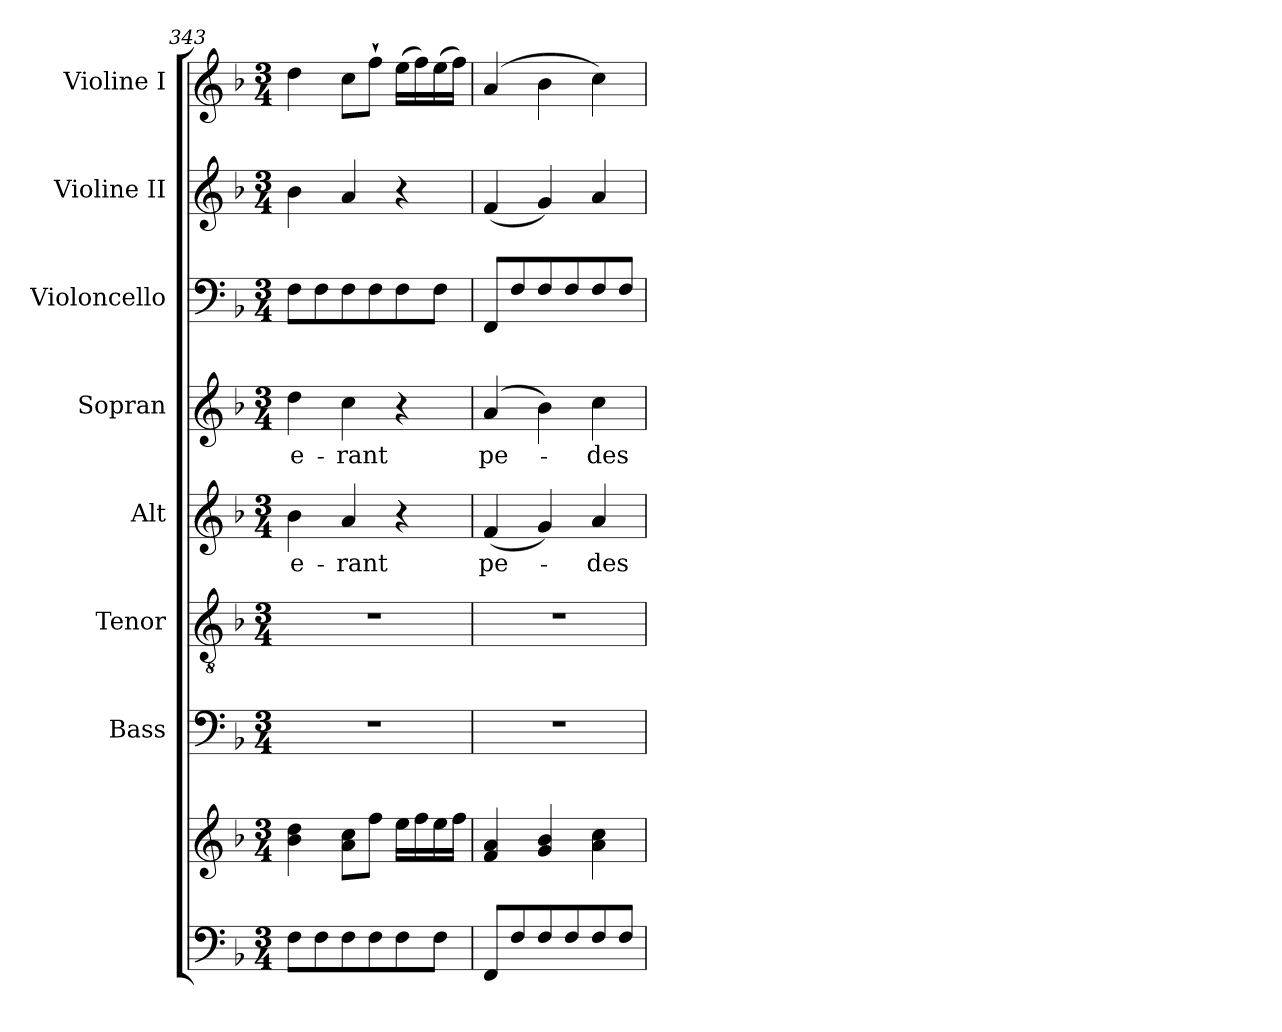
**kern	**kern	**kern	**kern	**kern	**text	**kern	**text	**kern	**kern	**kern
*part8	*part8	*part7	*part6	*part5	*part5	*part4	*part4	*part3	*part2	*part1
*staff9	*staff8	*staff7	*staff6	*staff5	*staff5	*staff4	*staff4	*staff3	*staff2	*staff1
*	*	*I"Bass	*I"Tenor	*I"Alt	*	*I"Sopran	*	*I"Violoncello	*I"Violine II	*I"Violine I
*	*	*I'B.	*I'T.	*I'A.	*	*I'S.	*	*I'Vc.	*I'Vl. II	*I'Vl. I
!!LO:PB:g=z
*clefF4	*clefG2	*clefF4	*clefGv2	*clefG2	*	*clefG2	*	*clefF4	*clefG2	*clefG2
*	*	*	*	*	*	*	*	*ITrd7c12	*	*
*k[b-]	*k[b-]	*k[b-]	*k[b-]	*k[b-]	*	*k[b-]	*	*k[b-]	*k[b-]	*k[b-]
*F:	*F:	*F:	*F:	*F:	*	*F:	*	*F:	*F:	*F:
*M3/4	*M3/4	*M3/4	*M3/4	*M3/4	*	*M3/4	*	*M3/4	*M3/4	*M3/4
=343	=343	=343	=343	=343	=343	=343	=343	=343	=343	=343
!	!	!	!	!	!LO:LY:b	!	!LO:LY:b	!	!	!
8F\L	4b-\ 4dd\	2.r	2.r	4b-\	e-	4dd\	e-	8FF\L	4b-\	4dd\
8F\	.	.	.	.	.	.	.	8FF\	.	.
!	!	!	!	!	!LO:LY:b	!	!LO:LY:b	!	!	!
8F\	8a\ 8cc\L	.	.	4a/	-rant	4cc\	-rant	8FF\	4a/	8cc\L
8F\	8ff\J	.	.	.	.	.	.	8FF\	.	8ff`>\J
8F\	16ee\LL	.	.	4r	.	4r	.	8FF\	4r	(>16ee\LL
.	16ff\	.	.	.	.	.	.	.	.	16ff\)
8F\J	16ee\	.	.	.	.	.	.	8FF\J	.	(>16ee\
.	16ff\JJ	.	.	.	.	.	.	.	.	16ff\JJ)
=344	=344	=344	=344	=344	=344	=344	=344	=344	=344	=344
!	!	!	!	!	!LO:LY:b	!	!LO:LY:b	!	!	!
8FF/L	4f/ 4a/	2.r	2.r	(<4f/	pe-	(4a/	pe-	8FFF/L	(<4f/	(4a/
8F/	.	.	.	.	.	.	.	8FF/	.	.
8F/	4g/ 4b-/	.	.	4g/)	.	4b-\)	.	8FF/	4g/)	4b-\
8F/	.	.	.	.	.	.	.	8FF/	.	.
!	!	!	!	!	!LO:LY:b	!	!LO:LY:b	!	!	!
8F/	4a\ 4cc\	.	.	4a/	-des	4cc\	-des	8FF/	4a/	4cc\)
8F/J	.	.	.	.	.	.	.	8FF/J	.	.
=	=	=	=	=	=	=	=	=	=	=
*-	*-	*-	*-	*-	*-	*-	*-	*-	*-	*-
